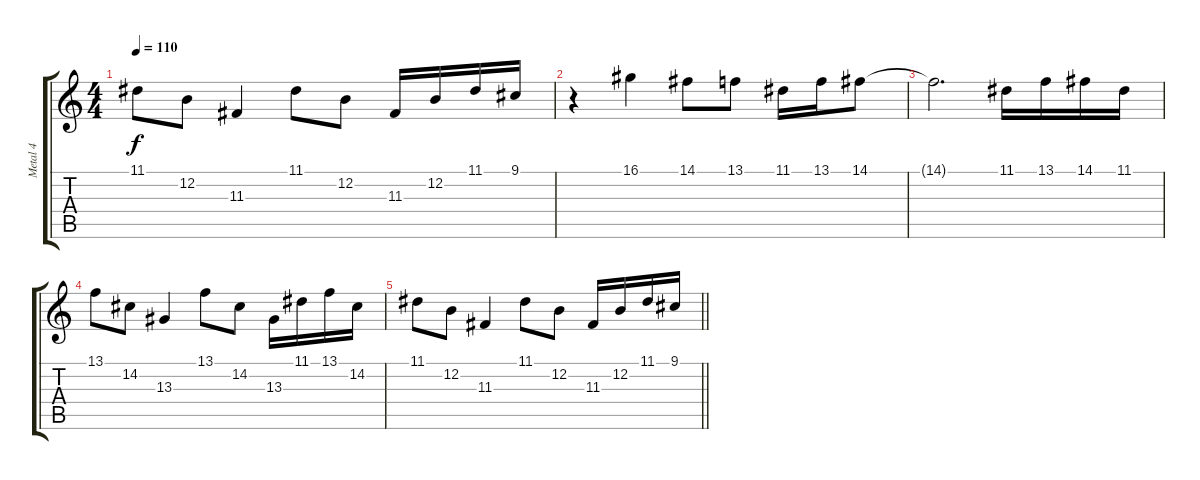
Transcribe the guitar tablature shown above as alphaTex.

\track ("Metal 4" "Metal 4") {instrument sopranosax}
\staff {score tabs}
\tuning (E4 B3 G3 D3 A2 E2) {hide}
\ts (4 4)
\tempo 110
\clef g2
\ks c
11.1.8{dy f} 12.2.8 11.3.4 11.1.8 12.2.8 11.3.16 12.2.16 11.1.16 9.1.16 |
r.4 16.1.4 14.1.8 13.1.8 11.1.16 13.1.16 14.1.8 |
14.1{t}.2{d} 11.1.16 13.1.16 14.1.16 11.1.16 |
13.1.8 14.2.8 13.3.4 13.1.8 14.2.8 13.3.16 11.1.16 13.1.16 14.2.16 |
\barLineRight lightlight
11.1.8 12.2.8 11.3.4 11.1.8 12.2.8 11.3.16 12.2.16 11.1.16 9.1.16
